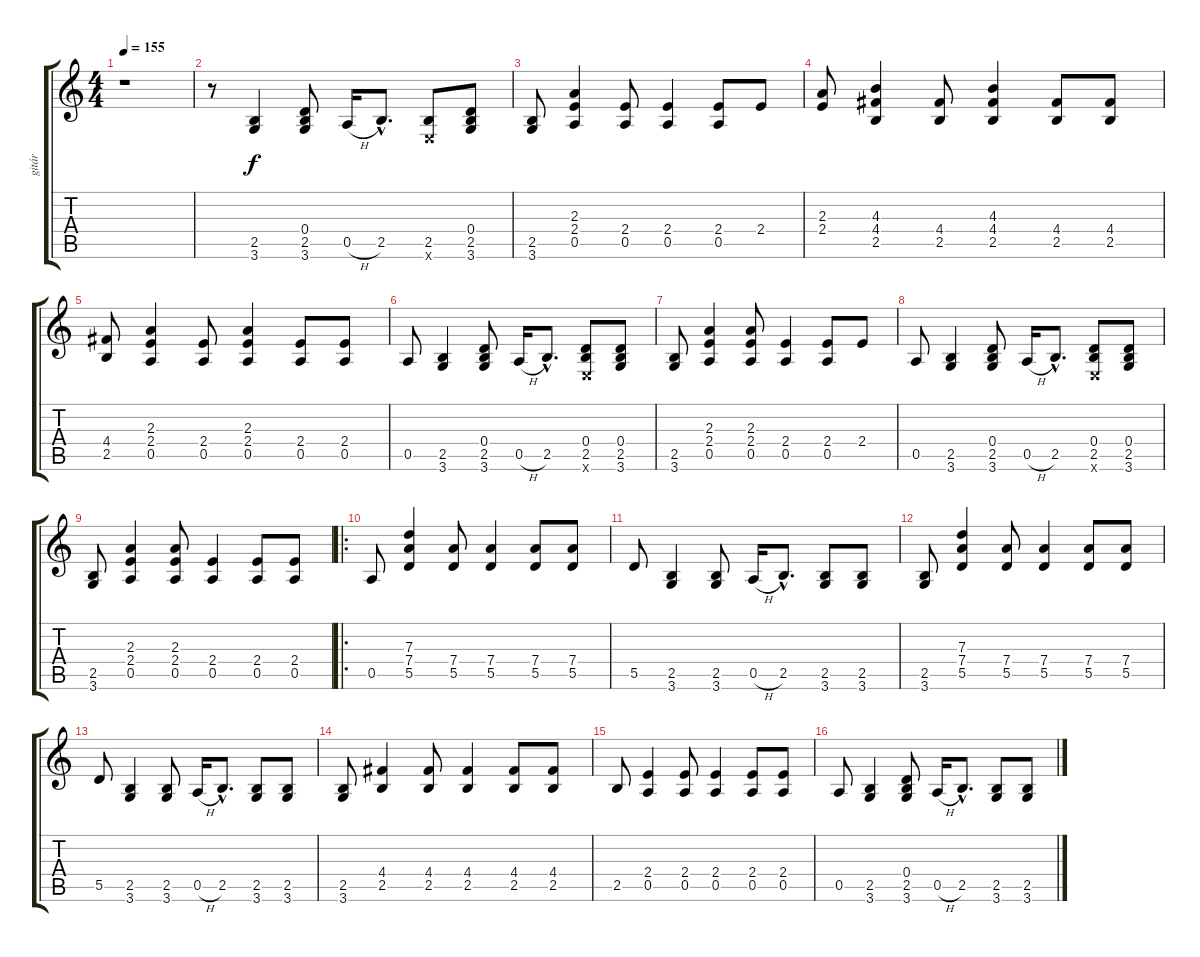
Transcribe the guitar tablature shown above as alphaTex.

\track ("gitár" "gitár") {instrument acousticguitarsteel}
\staff {score tabs}
\tuning (E4 B3 G3 D3 A2 E2) {hide}
\ts (4 4)
\tempo 155
\clef g2
\ks c
r.1{dy f instrument acousticguitarsteel} |
r.8 (2.5 3.6).4 (0.4 2.5 3.6).8 0.5{h}.16 2.5{hac}.8{d} (2.5 0.6{x}).8 (0.4 2.5 3.6).8 |
(2.5 3.6).8 (2.3 2.4 0.5).4 (2.4 0.5).8 (2.4 0.5).4 (2.4 0.5).8 2.4.8 |
(2.3 2.4).8 (4.3 4.4 2.5).4 (4.4 2.5).8 (4.3 4.4 2.5).4 (4.4 2.5).8 (4.4 2.5).8 |
(4.4 2.5).8 (2.3 2.4 0.5).4 (2.4 0.5).8 (2.3 2.4 0.5).4 (2.4 0.5).8 (2.4 0.5).8 |
0.5.8 (2.5 3.6).4 (0.4 2.5 3.6).8 0.5{h}.16 2.5{hac}.8{d} (0.4 2.5 0.6{x}).8 (0.4 2.5 3.6).8 |
(2.5 3.6).8 (2.3 2.4 0.5).4 (2.3 2.4 0.5).8 (2.4 0.5).4 (2.4 0.5).8 2.4.8 |
0.5.8 (2.5 3.6).4 (0.4 2.5 3.6).8 0.5{h}.16 2.5{hac}.8{d} (0.4 2.5 0.6{x}).8 (0.4 2.5 3.6).8 |
(2.5 3.6).8 (2.3 2.4 0.5).4 (2.3 2.4 0.5).8 (2.4 0.5).4 (2.4 0.5).8 (2.4 0.5).8 |
\ro
0.5.8 (7.3 7.4 5.5).4 (7.4 5.5).8 (7.4 5.5).4 (7.4 5.5).8 (7.4 5.5).8 |
5.5.8 (2.5 3.6).4 (2.5 3.6).8 0.5{h}.16 2.5{hac}.8{d} (2.5 3.6).8 (2.5 3.6).8 |
(2.5 3.6).8 (7.3 7.4 5.5).4 (7.4 5.5).8 (7.4 5.5).4 (7.4 5.5).8 (7.4 5.5).8 |
5.5.8 (2.5 3.6).4 (2.5 3.6).8 0.5{h}.16 2.5{hac}.8{d} (2.5 3.6).8 (2.5 3.6).8 |
(2.5 3.6).8 (4.4 2.5).4 (4.4 2.5).8 (4.4 2.5).4 (4.4 2.5).8 (4.4 2.5).8 |
2.5.8 (2.4 0.5).4 (2.4 0.5).8 (2.4 0.5).4 (2.4 0.5).8 (2.4 0.5).8 |
0.5.8 (2.5 3.6).4 (0.4 2.5 3.6).8 0.5{h}.16 2.5{hac}.8{d} (2.5 3.6).8 (2.5 3.6).8
